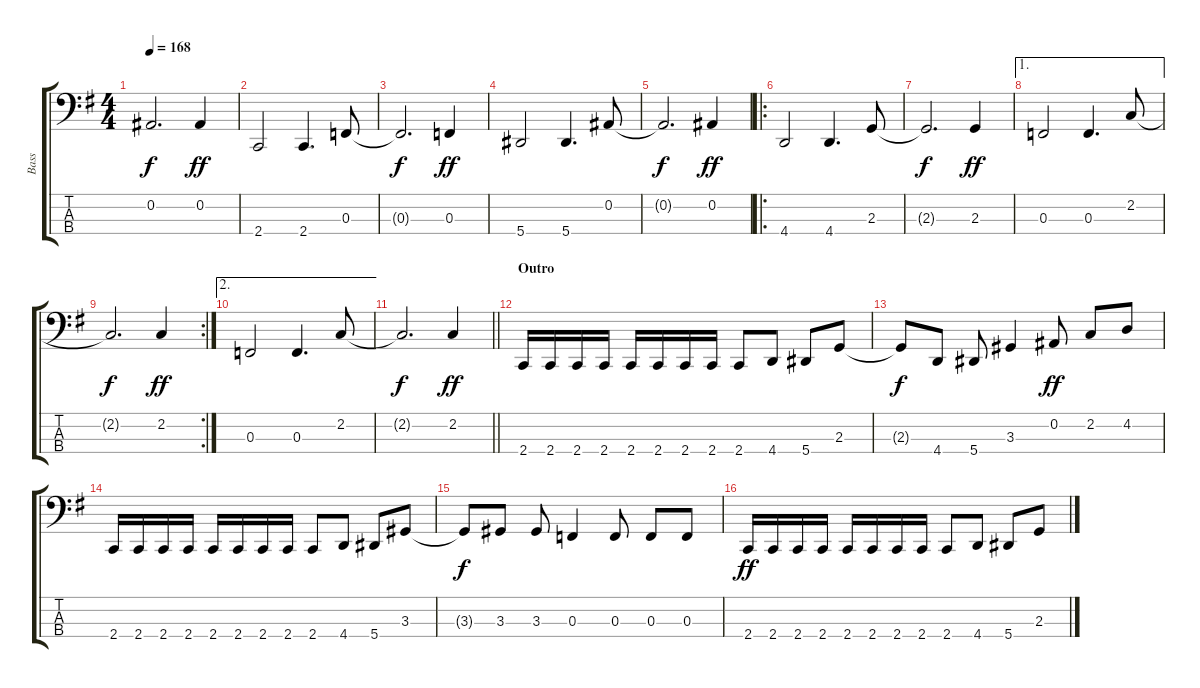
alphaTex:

\track ("Bass" "Bass") {instrument electricbassfinger}
\staff {score tabs}
\tuning (Eb2 Bb1 F1 Bb0) {hide}
\ts (4 4)
\tempo 168
\clef f4
\ks g
0.2{t}.2{d dy f} 0.2.4{dy ff} |
2.4.2 2.4.4{d} 0.3.8 |
0.3{t}.2{d dy f} 0.3.4{dy ff} |
5.4.2 5.4.4{d} 0.2.8 |
0.2{t}.2{d dy f} 0.2.4{dy ff} |
\ro
4.4.2 4.4.4{d} 2.3.8 |
2.3{t}.2{d dy f} 2.3.4{dy ff} |
\ae 1
0.3.2 0.3.4{d} 2.2.8 |
\rc 2
2.2{t}.2{d dy f} 2.2.4{dy ff} |
\ae 2
0.3.2 0.3.4{d} 2.2.8 |
\barLineRight lightlight
2.2{t}.2{d dy f} 2.2.4{dy ff} |
\section ("" "Outro")
2.4.16 2.4.16 2.4.16 2.4.16 2.4.16 2.4.16 2.4.16 2.4.16 2.4.8 4.4.8 5.4.8 2.3.8 |
2.3{t}.8{dy f} 4.4.8 5.4.8 3.3.4 0.2.8{dy ff} 2.2.8 4.2.8 |
2.4.16 2.4.16 2.4.16 2.4.16 2.4.16 2.4.16 2.4.16 2.4.16 2.4.8 4.4.8 5.4.8 3.3.8 |
3.3{t}.8{dy f} 3.3.8 3.3.8 0.3.4 0.3.8 0.3.8 0.3.8 |
2.4.16{dy ff} 2.4.16 2.4.16 2.4.16 2.4.16 2.4.16 2.4.16 2.4.16 2.4.8 4.4.8 5.4.8 2.3.8
